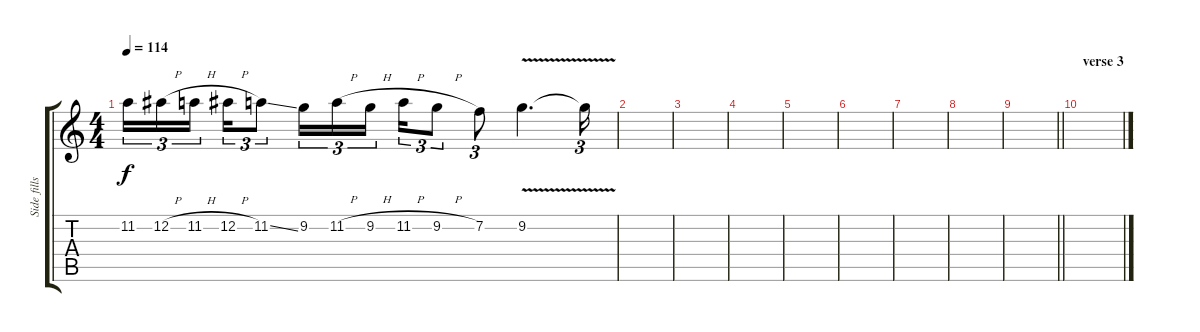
\track ("Side fills" "Side fills") {instrument distortionguitar}
\staff {score tabs}
\tuning (Eb4 Bb3 Gb3 Db3 Ab2 Eb2) {hide}
\ts (4 4)
\tempo 114
\clef g2
\ks c
11.2.16{tu (3 2) dy f} 12.2{h}.16{tu (3 2)} 11.2{h}.16{tu (3 2) beam splitsecondary} 12.2{h}.16{tu (3 2)} 11.2{ss}.8{tu (3 2)} 9.2.16{tu (3 2)} 11.2{h}.16{tu (3 2)} 9.2{h}.16{tu (3 2) beam splitsecondary} 11.2{h}.16{tu (3 2)} 9.2{h}.8{tu (3 2)} 7.2.8{tu (3 2)} 9.2{v}.4{d} 9.2{t}.16{tu (3 2)} |
|
|
|
|
|
|
|
\barLineRight lightlight
|
\section ("" "verse 3")
